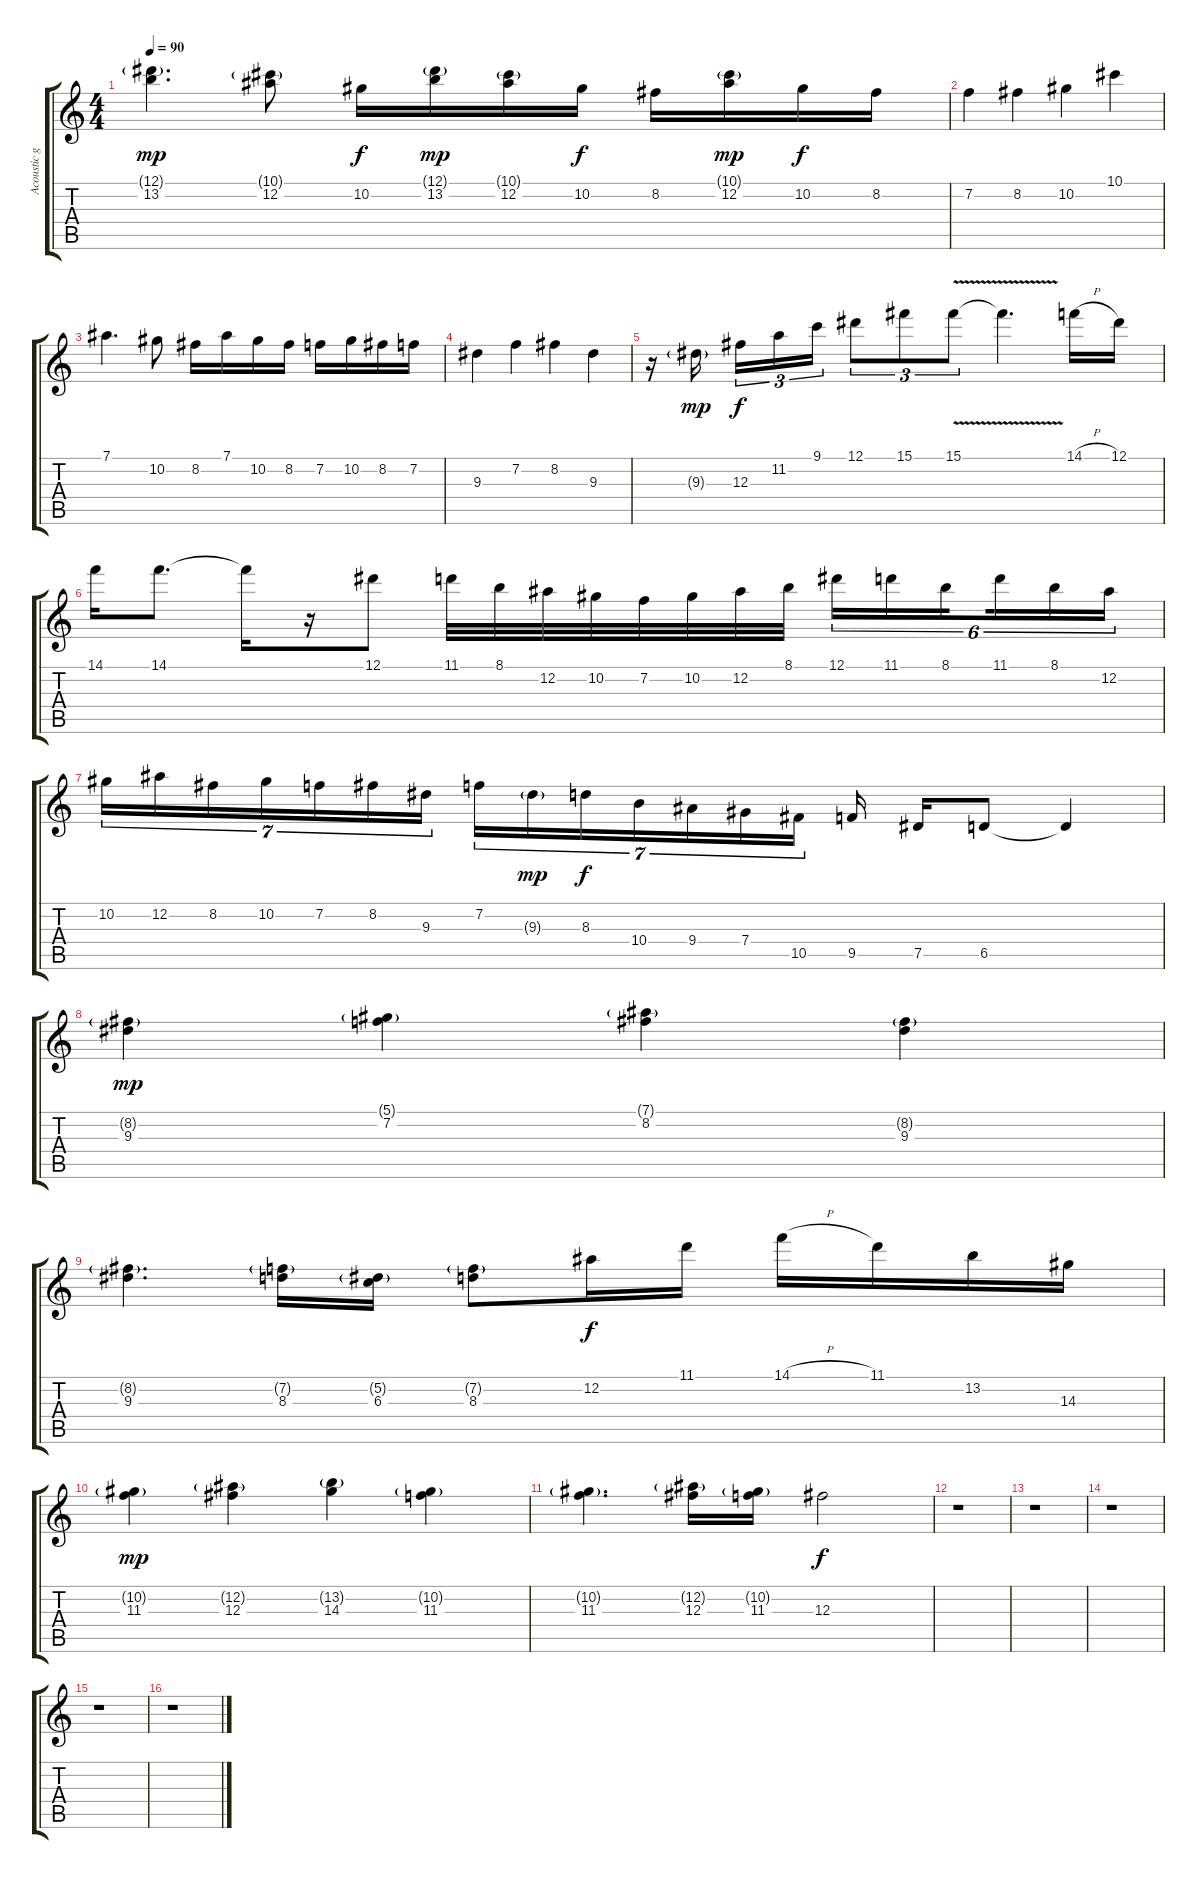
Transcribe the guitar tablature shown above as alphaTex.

\track ("Acoustic gtr 1" "Acoustic g") {instrument acousticguitarsteel}
\staff {score tabs}
\tuning (Eb4 Bb3 Gb3 Db3 Ab2 Eb2) {hide}
\ts (4 4)
\tempo 90
\clef g2
\ks c
(12.1{g} 13.2).4{d dy mp} (10.1{g} 12.2).8 10.2.16{dy f} (12.1{g} 13.2).16{dy mp} (10.1{g} 12.2).16 10.2.16{dy f} 8.2.16 (10.1{g} 12.2).16{dy mp} 10.2.16{dy f} 8.2.16 |
7.2.4 8.2.4 10.2.4 10.1.4 |
7.1.4{d} 10.2.8 8.2.16 7.1.16 10.2.16 8.2.16 7.2.16 10.2.16 8.2.16 7.2.16 |
9.3.4 7.2.4 8.2.4 9.3.4 |
r.16 9.3{g}.16{dy mp beam splitsecondary} 12.3.16{tu (3 2) dy f} 11.2.16{tu (3 2)} 9.1.16{tu (3 2)} 12.1.8{tu (3 2)} 15.1.8{tu (3 2)} 15.1{v}.8{tu (3 2)} 15.1{t}.4{d} 14.1{h}.16 12.1.16 |
14.1.16 14.1.8{d} 14.1{t}.16 r.16 12.1.8 11.1.32 8.1.32 12.2.32 10.2.32 7.2.32 10.2.32 12.2.32 8.1.32 12.1.16{tu (6 4)} 11.1.16{tu (6 4)} 8.1.16{tu (6 4) beam splitsecondary} 11.1.16{tu (6 4)} 8.1.16{tu (6 4)} 12.2.16{tu (6 4)} |
10.2.16{tu (7 4)} 12.2.16{tu (7 4)} 8.2.16{tu (7 4)} 10.2.16{tu (7 4)} 7.2.16{tu (7 4)} 8.2.16{tu (7 4)} 9.3.16{tu (7 4)} 7.2.16{tu (7 4)} 9.3{g}.16{tu (7 4) dy mp} 8.3.16{tu (7 4) dy f} 10.4.16{tu (7 4)} 9.4.16{tu (7 4)} 7.4.16{tu (7 4)} 10.5.16{tu (7 4)} 9.5.16 7.5.16 6.5.8 6.5{t}.4 |
(8.2{g} 9.3).4{dy mp} (5.1{g} 7.2).4 (7.1{g} 8.2).4 (8.2{g} 9.3).4 |
(8.2{g} 9.3).4{d} (7.2{g} 8.3).16 (5.2{g} 6.3).16 (7.2{g} 8.3).8 12.2.16{dy f} 11.1.16 14.1{h}.16 11.1.16 13.2.16 14.3.16 |
(10.2{g} 11.3).4{dy mp} (12.2{g} 12.3).4 (13.2{g} 14.3).4 (10.2{g} 11.3).4 |
(10.2{g} 11.3).4{d} (12.2{g} 12.3).16 (10.2{g} 11.3).16 12.3.2{dy f} |
r.1 |
r.1 |
r.1 |
r.1 |
r.1
